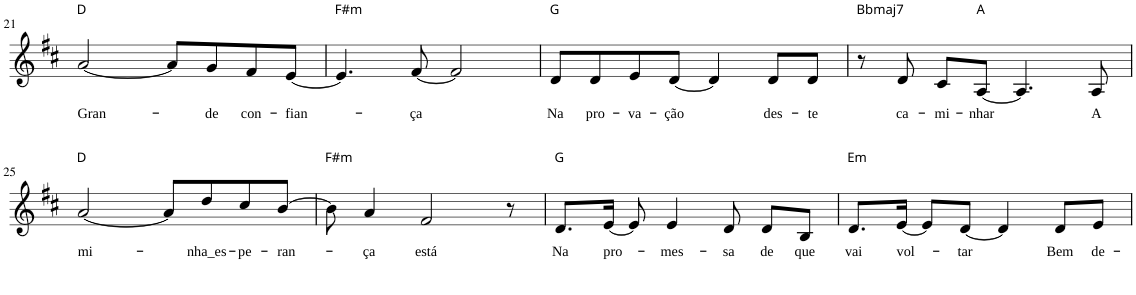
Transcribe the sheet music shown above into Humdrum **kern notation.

**kern	**text
*part1	*part1
*staff1	*staff1
*I"P1	*
!!LO:PB:g=z
*clefG2	*
*k[f#c#]	*
*D:	*
*M4/4	*
=21	=21
!LO:TX:a:t=D	!
!	!LO:LY:b
[2a/	Gran-
8a/L]	.
!	!LO:LY:b
8g/	-de
!	!LO:LY:b
8f#/	con-
!	!LO:LY:b
[8e/J	-fian-
=22	=22
!LO:TX:a:t=F#m	!
4.e/]	.
!	!LO:LY:b
[8f#/	-ça
2f#/]	.
=23	=23
!LO:TX:a:t=G	!
!	!LO:LY:b
8d/L	Na
!	!LO:LY:b
8d/	pro-
!	!LO:LY:b
8e/	-va-
!	!LO:LY:b
[8d/J	-ção
4d/]	.
!	!LO:LY:b
8d/L	des-
!	!LO:LY:b
8d/J	-te
=24	=24
!LO:TX:a:t=Bbmaj7	!
8r	.
!	!LO:LY:b
8d/	ca-
!	!LO:LY:b
8c#/L	-mi-
!LO:TX:a:t=A	!
!	!LO:LY:b
[8A/J	-nhar
4.A/]	.
!	!LO:LY:b
8A/	A
!!LO:LB:g=z
=25	=25
!LO:TX:a:t=D	!
!	!LO:LY:b
[2a/	mi-
8a/L]	.
!	!LO:LY:b
8dd/	-nha_es-
!	!LO:LY:b
8cc#/	-pe-
!	!LO:LY:b
[8b/J	-ran-
=26	=26
!LO:TX:a:t=F#m	!
8b\]	.
!	!LO:LY:b
4a/	-ça
!	!LO:LY:b
2f#/	está
8r	.
=27	=27
!LO:TX:a:t=G	!
!	!LO:LY:b
8.d/L	Na
!	!LO:LY:b
[16e/Jk	pro-
8e/]	.
!	!LO:LY:b
4e/	-mes-
!	!LO:LY:b
8d/	-sa
!	!LO:LY:b
8d/L	de
!	!LO:LY:b
8B/J	que
=28	=28
!LO:TX:a:t=Em	!
!	!LO:LY:b
8.d/L	vai
!	!LO:LY:b
[16e/Jk	vol-
8e/L]	.
!	!LO:LY:b
[8d/J	-tar
4d/]	.
!	!LO:LY:b
8d/L	Bem
!	!LO:LY:b
8e/J	de-
=	=
*-	*-
